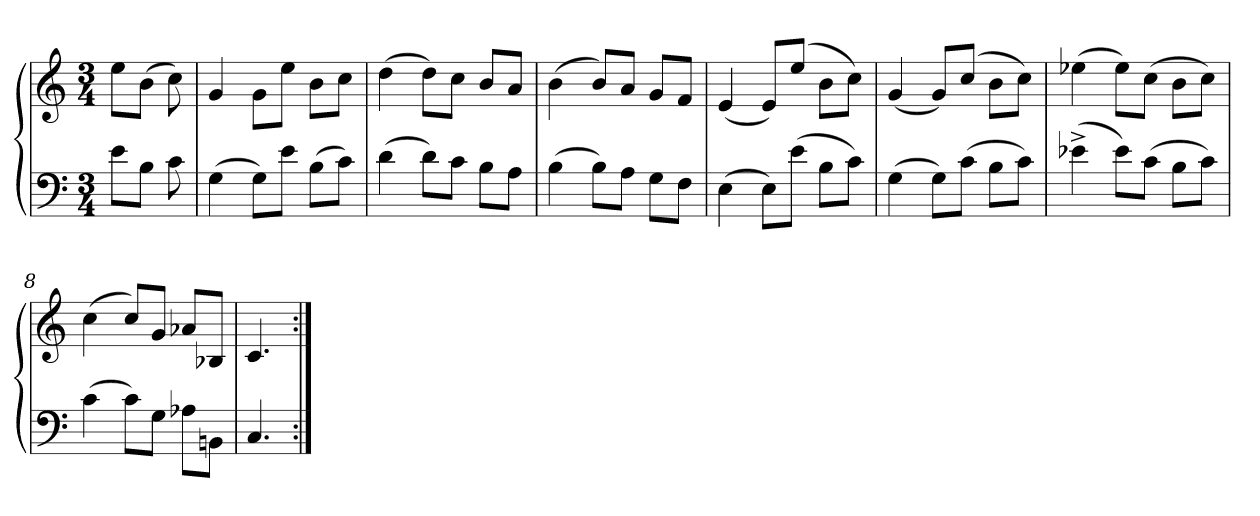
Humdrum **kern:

**kern	**kern
*part1	*part1
*staff2	*staff1
*clefF4	*clefG2
*k[]	*k[]
*M3/4	*M3/4
=1	=1
8e\L	8ee\L
8B\J	(>8b\J
8c\	8cc\)
=2	=2
(>4G\	4g/
8G\L)	8g\L
8e\J	8ee\J
(>8B\L	8b\L
8c\J)	8cc\J
=3	=3
(>4d\	(>4dd\
8d\L)	8dd\L)
8c\J	8cc\J
8B\L	8b/L
8A\J	8a/J
=4	=4
(>4B\	(>4b\
8B\L)	8b/L)
8A\J	8a/J
8G\L	8g/L
8F\J	8f/J
=5	=5
(>4E\	(<4e/
8E\L)	8e/L)
(>8e\J	(>8ee/J
8B\L	8b\L
8c\J)	8cc\J)
=6	=6
(>4G\	(<4g/
8G\L)	8g/L)
(>8c\J	(>8cc/J
8B\L	8b\L
8c\J)	8cc\J)
!!LO:LB:g=z
=7	=7
(>4e-X^\	(>4ee-X\
8e-\L)	8ee-\L)
(>8c\J	(>8cc\J
8B\L	8b\L
8c\J)	8cc\J)
=8	=8
(>4c\	(>4cc\
8c\L)	8cc/L)
8G\J	8g/J
8A-X\L	8a-X/L
8BBn\J	8B-X/J
=9	=9
4.C/	4.c/
=:|!	=:|!
*-	*-
